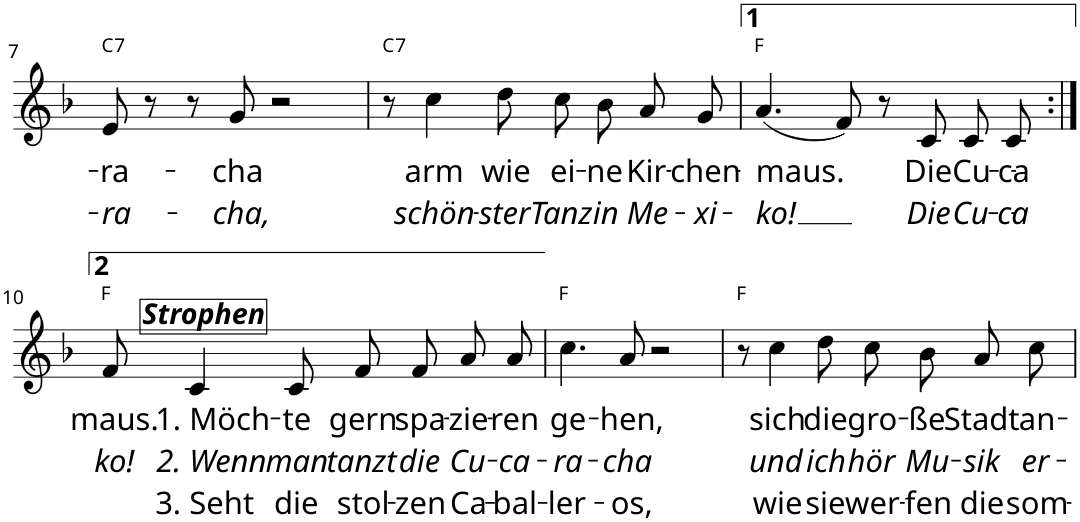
**kern	**text	**text	**text	**harte
*part1	*part1	*part1	*part1	*part1
*staff1	*staff1	*staff1	*staff1	*
*I"Voice	*	*	*	*
*I'Voice	*	*	*	*
!!LO:PB:g=z
*clefG2	*	*	*	*
*k[b-]	*	*	*	*
*F:	*	*	*	*
*M4/4	*	*	*	*
=7	=7	=7	=7	=7
!	!LO:LY:b	!LO:LY:b	!	!LO:H:kt=7
8e/	-ra-	-ra-	.	C:7
8r	.	.	.	.
8r	.	.	.	.
!	!LO:LY:b	!LO:LY:b	!	!
8g/	-cha	-cha,	.	.
2r	.	.	.	.
=8	=8	=8	=8	=8
!	!	!	!	!LO:H:kt=7
8r	.	.	.	C:7
!	!LO:LY:b	!LO:LY:b	!	!
4cc\	arm	schön-	.	.
!	!LO:LY:b	!LO:LY:b	!	!
8dd\	wie	-ster	.	.
!	!LO:LY:b	!LO:LY:b	!	!
8cc\L	ei-	Tanz	.	.
!	!LO:LY:b	!LO:LY:b	!	!
8b-\J	-ne	in	.	.
!	!LO:LY:b	!LO:LY:b	!	!
8a/L	Kir-	Me-	.	.
!	!LO:LY:b	!LO:LY:b	!	!
8g/J	-chen-	-xi-	.	.
=9	=9	=9	=9	=9
!	!LO:LY:b	!LO:LY:b	!	!
(4.a/	-maus.	-ko!	.	F:maj
8f/)	.	.	.	.
8r	.	.	.	.
!	!LO:LY:b	!LO:LY:b	!	!
8c/	Die	Die	.	.
!	!LO:LY:b	!LO:LY:b	!	!
8c/L	Cu-	Cu-	.	.
!	!LO:LY:b	!LO:LY:b	!	!
8c/J	-ca-	-ca-	.	.
!!LO:LB:g=z
=10:|!	=10:|!	=10:|!	=10:|!	=10:|!
!	!LO:LY:b	!LO:LY:b	!	!
8f/	-maus.	-ko!	.	F:maj
!LO:TX:a:Bi:t=Strophen	!	!	!	!
!	!LO:LY:b	!LO:LY:b	!LO:LY:b	!
4c/	1. Möch-	2. Wenn	3. Seht	.
!	!LO:LY:b	!LO:LY:b	!LO:LY:b	!
8c/	-te	man	die	.
!	!LO:LY:b	!LO:LY:b	!LO:LY:b	!
8f/L	gern	tanzt	stol-	.
!	!LO:LY:b	!LO:LY:b	!LO:LY:b	!
8f/J	spa-	die	-zen	.
!	!LO:LY:b	!LO:LY:b	!LO:LY:b	!
8a/L	-zie-	Cu-	Ca-	.
!	!LO:LY:b	!LO:LY:b	!LO:LY:b	!
8a/J	-ren	-ca-	-bal-	.
=11	=11	=11	=11	=11
!	!LO:LY:b	!LO:LY:b	!LO:LY:b	!
4.cc\	ge-	-ra-	-ler-	F:maj
!	!LO:LY:b	!LO:LY:b	!LO:LY:b	!
8a/	-hen,	-cha	-os,	.
2r	.	.	.	.
=12	=12	=12	=12	=12
8r	.	.	.	F:maj
!	!LO:LY:b	!LO:LY:b	!LO:LY:b	!
4cc\	sich	und	wie	.
!	!LO:LY:b	!LO:LY:b	!LO:LY:b	!
8dd\	die	ich	sie	.
!	!LO:LY:b	!LO:LY:b	!LO:LY:b	!
8cc\L	gro-	hör	wer-	.
!	!LO:LY:b	!LO:LY:b	!LO:LY:b	!
8b-\J	-ße	Mu-	-fen	.
!	!LO:LY:b	!LO:LY:b	!LO:LY:b	!
8a\L	Stadt	-sik	die	.
!	!LO:LY:b	!LO:LY:b	!LO:LY:b	!
8cc\J	an-	er-	som-	.
=	=	=	=	=
*-	*-	*-	*-	*-
